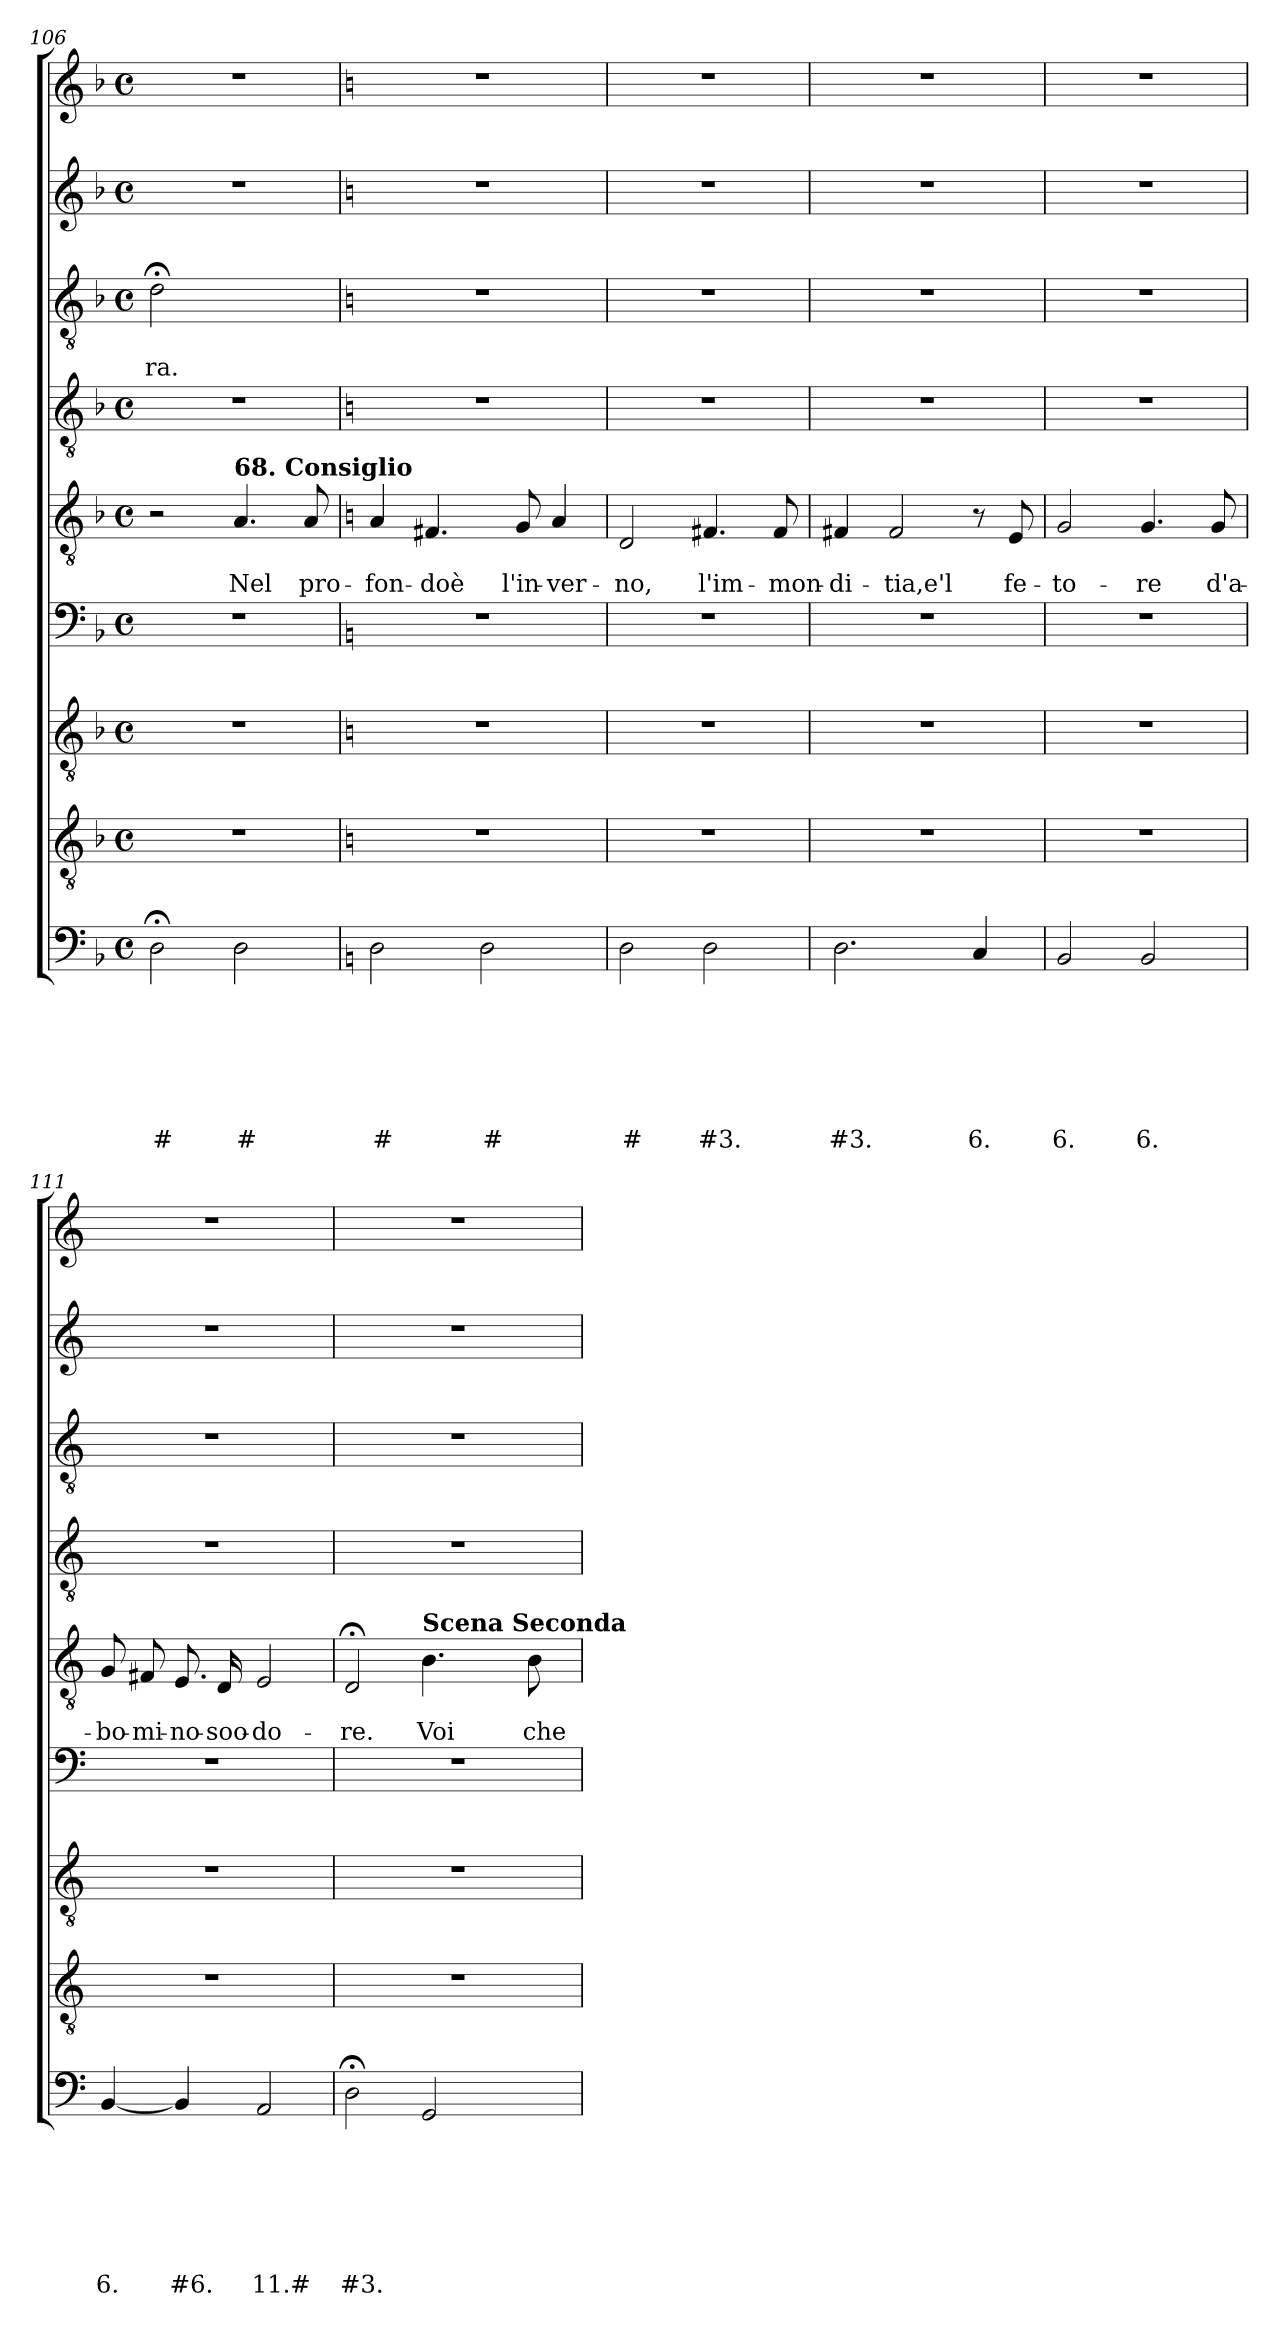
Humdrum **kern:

**kern	**text	**text	**text	**text	**text	**text	**text	**kern	**kern	**kern	**kern	**text	**text	**kern	**kern	**text	**text	**kern	**kern
*part9	*part9	*part9	*part9	*part9	*part9	*part9	*part9	*part8	*part7	*part6	*part5	*part5	*part5	*part4	*part3	*part3	*part3	*part2	*part1
*staff9	*staff9	*staff9	*staff9	*staff9	*staff9	*staff9	*staff9	*staff8	*staff7	*staff6	*staff5	*staff5	*staff5	*staff4	*staff3	*staff3	*staff3	*staff2	*staff1
*clefF4	*	*	*	*	*	*	*	*clefGv2	*clefGv2	*clefF4	*clefGv2	*	*	*clefGv2	*clefGv2	*	*	*clefG2	*clefG2
*k[b-]	*	*	*	*	*	*	*	*k[b-]	*k[b-]	*k[b-]	*k[b-]	*	*	*k[b-]	*k[b-]	*	*	*k[b-]	*k[b-]
*F:	*	*	*	*	*	*	*	*F:	*F:	*F:	*F:	*	*	*F:	*F:	*	*	*F:	*F:
*M4/4	*	*	*	*	*	*	*	*M4/4	*M4/4	*M4/4	*M4/4	*	*	*M4/4	*M4/4	*	*	*M4/4	*M4/4
*met(c)	*	*	*	*	*	*	*	*met(c)	*met(c)	*met(c)	*met(c)	*	*	*met(c)	*met(c)	*	*	*met(c)	*met(c)
=106	=106	=106	=106	=106	=106	=106	=106	=106	=106	=106	=106	=106	=106	=106	=106	=106	=106	=106	=106
2D;<\	.	.	.	.	.	.	#	1r	1r	1r	2r	.	.	1r	2d;<\	.	-ra.	1r	1r
!	!	!	!	!	!	!	!	!	!	!	!LO:TX:a:B:t=68. Consiglio	!	!	!	!	!	!	!	!
2D\	.	.	.	.	.	.	#	.	.	.	4.A/	.	Nel	.	2ryy	.	.	.	.
.	.	.	.	.	.	.	.	.	.	.	8A/	.	pro-	.	.	.	.	.	.
=107	=107	=107	=107	=107	=107	=107	=107	=107	=107	=107	=107	=107	=107	=107	=107	=107	=107	=107	=107
*k[]	*	*	*	*	*	*	*	*k[]	*k[]	*k[]	*k[]	*	*	*k[]	*k[]	*	*	*k[]	*k[]
*C:	*	*	*	*	*	*	*	*C:	*C:	*C:	*C:	*	*	*C:	*C:	*	*	*C:	*C:
2D\	.	.	.	.	.	.	#	1r	1r	1r	4A/	.	-fon-	1r	1r	.	.	1r	1r
.	.	.	.	.	.	.	.	.	.	.	4.F#X/	.	-doè	.	.	.	.	.	.
2D\	.	.	.	.	.	.	#	.	.	.	.	.	.	.	.	.	.	.	.
.	.	.	.	.	.	.	.	.	.	.	8G/	.	l'in-	.	.	.	.	.	.
.	.	.	.	.	.	.	.	.	.	.	4A/	.	-ver-	.	.	.	.	.	.
=108	=108	=108	=108	=108	=108	=108	=108	=108	=108	=108	=108	=108	=108	=108	=108	=108	=108	=108	=108
2D\	.	.	.	.	.	.	#	1r	1r	1r	2D/	.	-no,	1r	1r	.	.	1r	1r
2D\	.	.	.	.	.	.	#3.	.	.	.	4.F#X/	.	l'im-	.	.	.	.	.	.
.	.	.	.	.	.	.	.	.	.	.	8F#/	.	-mon-	.	.	.	.	.	.
=109	=109	=109	=109	=109	=109	=109	=109	=109	=109	=109	=109	=109	=109	=109	=109	=109	=109	=109	=109
2.D\	.	.	.	.	.	.	#3.	1r	1r	1r	4F#X/	.	-di-	1r	1r	.	.	1r	1r
.	.	.	.	.	.	.	.	.	.	.	2F#/	.	-tia,e'l	.	.	.	.	.	.
4C/	.	.	.	.	.	.	6.	.	.	.	8r	.	.	.	.	.	.	.	.
.	.	.	.	.	.	.	.	.	.	.	8E/	.	fe-	.	.	.	.	.	.
=110	=110	=110	=110	=110	=110	=110	=110	=110	=110	=110	=110	=110	=110	=110	=110	=110	=110	=110	=110
2BB/	.	.	.	.	.	.	6.	1r	1r	1r	2G/	.	-to-	1r	1r	.	.	1r	1r
2BB/	.	.	.	.	.	.	6.	.	.	.	4.G/	.	-re	.	.	.	.	.	.
.	.	.	.	.	.	.	.	.	.	.	8G/	.	d'a-	.	.	.	.	.	.
=111	=111	=111	=111	=111	=111	=111	=111	=111	=111	=111	=111	=111	=111	=111	=111	=111	=111	=111	=111
[4BB/	.	.	.	.	.	.	6.	1r	1r	1r	8G/	.	-bo-	1r	1r	.	.	1r	1r
.	.	.	.	.	.	.	.	.	.	.	8F#X/	.	-mi-	.	.	.	.	.	.
4BB/]	.	.	.	.	.	.	#6.	.	.	.	8.E/	.	-no-	.	.	.	.	.	.
.	.	.	.	.	.	.	.	.	.	.	16D/	.	-soo-	.	.	.	.	.	.
2AA/	.	.	.	.	.	.	11.#	.	.	.	2E/	.	-do-	.	.	.	.	.	.
!!LO:LB:g=z
=112	=112	=112	=112	=112	=112	=112	=112	=112	=112	=112	=112	=112	=112	=112	=112	=112	=112	=112	=112
2D;<\	.	.	.	.	.	.	#3.	1r	1r	1r	2D;</	.	-re.	1r	1r	.	.	1r	1r
!	!	!	!	!	!	!	!	!	!	!	!LO:TX:a:B:t=Scena Seconda	!	!	!	!	!	!	!	!
2GG/	.	.	.	.	.	.	.	.	.	.	4.B\	.	Voi	.	.	.	.	.	.
.	.	.	.	.	.	.	.	.	.	.	8B\	.	che	.	.	.	.	.	.
=	=	=	=	=	=	=	=	=	=	=	=	=	=	=	=	=	=	=	=
*-	*-	*-	*-	*-	*-	*-	*-	*-	*-	*-	*-	*-	*-	*-	*-	*-	*-	*-	*-
